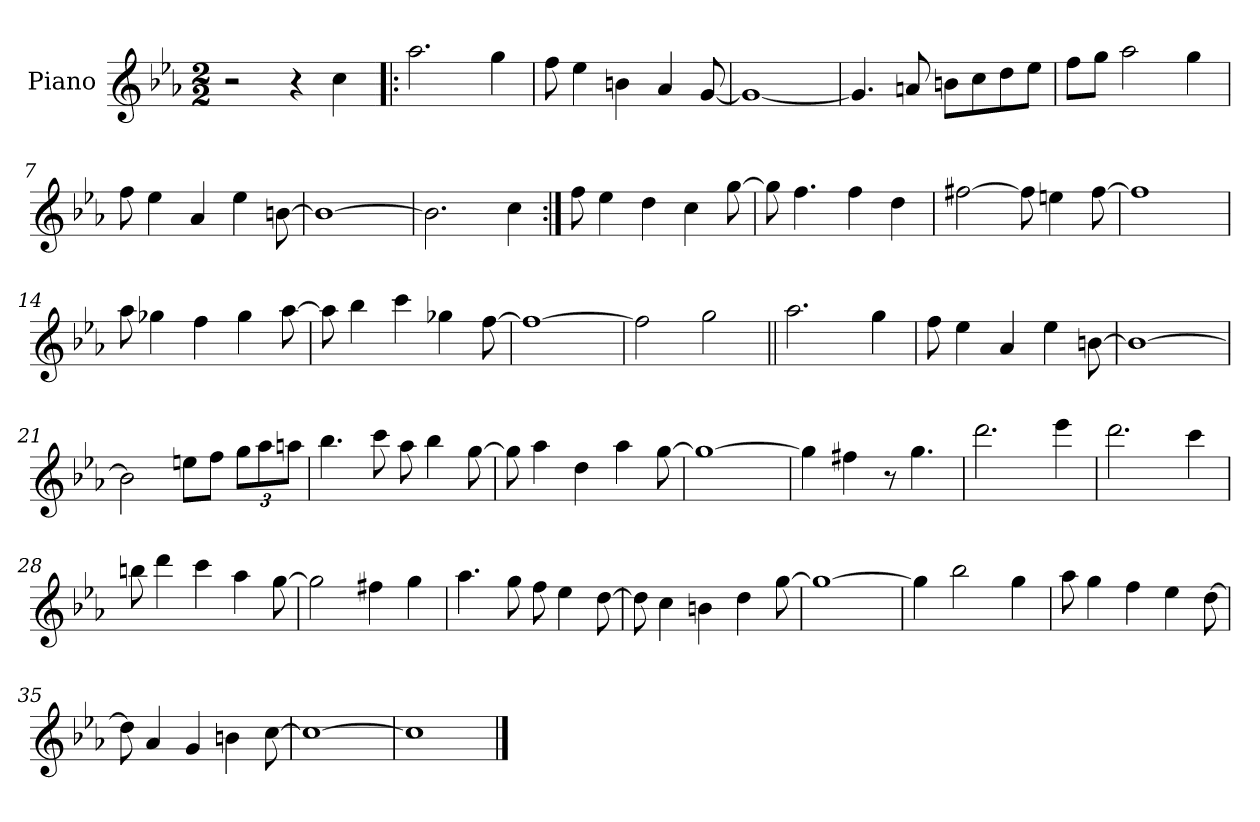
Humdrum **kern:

**kern
*part1
*staff1
*I"Piano
*I'Pno
*clefG2
*k[b-e-a-]
*E-:
*M2/2
*MM120
=1
2r
4r
4cc\
=2!|:
2.aa-\
4gg\
=3
8ff\
4ee-\
4bn\
4a-/
[8g/
=4
1g_
=5
4.g/]
8an/
8bn\L
8cc\
8dd\
8ee-\J
!!LO:LB:g=z
=6
8ff\L
8gg\J
2aa-\
4gg\
=7
8ff\
4ee-\
4a-/
4ee-\
[8bn\
=8
1b_
=9
2.b\]
4cc\
!!LO:LB:g=z
=10:|!
8ff\
4ee-\
4dd\
4cc\
[8gg\
=11
8gg\]
4.ff\
4ff\
4dd\
=12
[2ff#X\
8ff#\]
4een\
[8ff#\
=13
1ff#]
!!LO:LB:g=z
=14
8aa-\
4gg-X\
4ff\
4gg-\
[8aa-\
=15
8aa-\]
4bb-\
4ccc\
4gg-X\
[8ff\
=16
1ff_
=17
2ff\]
2gg\
!!LO:LB:g=z
=18||
2.aa-\
4gg\
=19
8ff\
4ee-\
4a-/
4ee-\
[8bn\
=20
1b_
=21
2b\]
8een\L
8ff\J
*Xbrackettup
12gg\L
12aa-\
12aan\J
!!LO:LB:g=z
=22
4.bb-\
8ccc\
8aa-\
4bb-\
[8gg\
=23
8gg\]
4aa-\
4dd\
4aa-\
[8gg\
=24
1gg_
=25
4gg\]
4ff#X\
8r
4.gg\
!!LO:LB:g=z
=26
2.ddd\
4eee-\
=27
2.ddd\
4ccc\
=28
8bbn\
4ddd\
4ccc\
4aa-\
[8gg\
=29
2gg\]
4ff#X\
4gg\
!!LO:LB:g=z
=30
4.aa-\
8gg\
8ff\
4ee-\
[8dd\
=31
8dd\]
4cc\
4bn\
4dd\
[8gg\
=32
1gg_
=33
4gg\]
2bb-\
4gg\
!!LO:LB:g=z
=34
8aa-\
4gg\
4ff\
4ee-\
[8dd\
=35
8dd\]
4a-/
4g/
4bn\
[8cc\
=36
1cc_
=37
1cc]
==
*-
